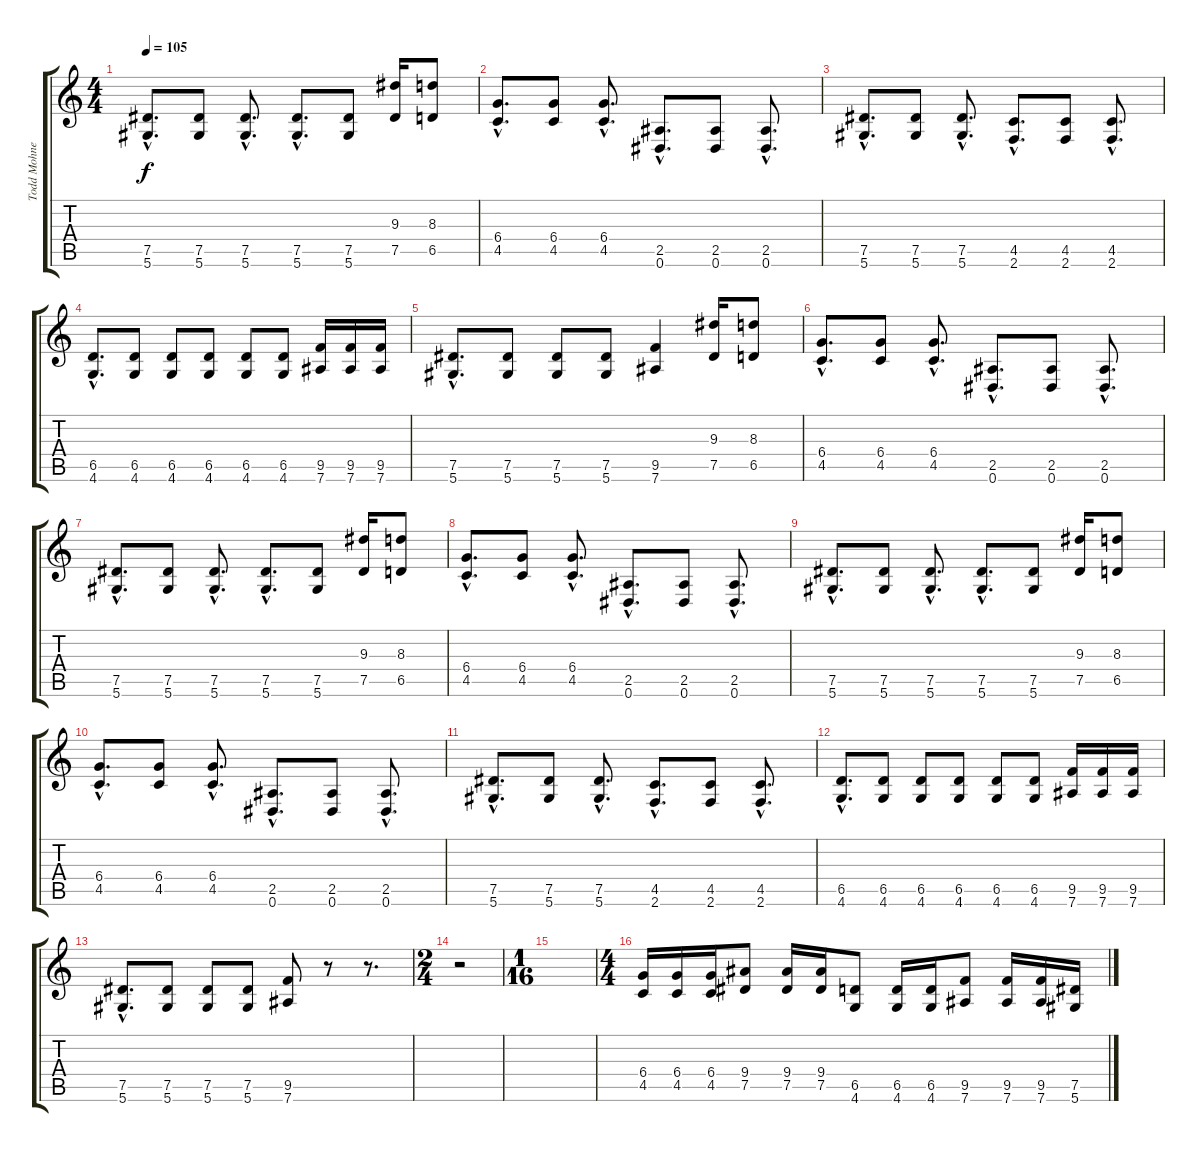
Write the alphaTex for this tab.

\track ("Todd Mohney" "Todd Mohne") {instrument overdrivenguitar}
\staff {score tabs}
\tuning (Eb4 Bb3 Gb3 Db3 Ab2 Eb2) {hide}
\ts (4 4)
\tempo 105
\clef g2
\ks c
(7.5{hac} 5.6{hac}).8{d dy f} (7.5 5.6).8 (7.5{hac} 5.6{hac}).8{d} (7.5{hac} 5.6{hac}).8{d} (7.5 5.6).8 (9.3 7.5).16 (8.3 6.5).8 |
(6.4{hac} 4.5{hac}).8{d} (6.4 4.5).8 (6.4{hac} 4.5{hac}).8{d} (2.5{hac} 0.6{hac}).8{d} (2.5 0.6).8 (2.5{hac} 0.6{hac}).8{d} |
(7.5{hac} 5.6{hac}).8{d} (7.5 5.6).8 (7.5{hac} 5.6{hac}).8{d} (4.5{hac} 2.6{hac}).8{d} (4.5 2.6).8 (4.5{hac} 2.6{hac}).8{d} |
(6.5{hac} 4.6{hac}).8{d} (6.5 4.6).8 (6.5 4.6).8 (6.5 4.6).8 (6.5 4.6).8 (6.5 4.6).8 (9.5 7.6).16 (9.5 7.6).16 (9.5 7.6).16 |
(7.5{hac} 5.6{hac}).8{d} (7.5 5.6).8 (7.5 5.6).8 (7.5 5.6).8 (9.5 7.6).4 (9.3 7.5).16 (8.3 6.5).8 |
(6.4{hac} 4.5{hac}).8{d} (6.4 4.5).8 (6.4{hac} 4.5{hac}).8{d} (2.5{hac} 0.6{hac}).8{d} (2.5 0.6).8 (2.5{hac} 0.6{hac}).8{d} |
(7.5{hac} 5.6{hac}).8{d} (7.5 5.6).8 (7.5{hac} 5.6{hac}).8{d} (7.5{hac} 5.6{hac}).8{d} (7.5 5.6).8 (9.3 7.5).16 (8.3 6.5).8 |
(6.4{hac} 4.5{hac}).8{d} (6.4 4.5).8 (6.4{hac} 4.5{hac}).8{d} (2.5{hac} 0.6{hac}).8{d} (2.5 0.6).8 (2.5{hac} 0.6{hac}).8{d} |
(7.5{hac} 5.6{hac}).8{d} (7.5 5.6).8 (7.5{hac} 5.6{hac}).8{d} (7.5{hac} 5.6{hac}).8{d} (7.5 5.6).8 (9.3 7.5).16 (8.3 6.5).8 |
(6.4{hac} 4.5{hac}).8{d} (6.4 4.5).8 (6.4{hac} 4.5{hac}).8{d} (2.5{hac} 0.6{hac}).8{d} (2.5 0.6).8 (2.5{hac} 0.6{hac}).8{d} |
(7.5{hac} 5.6{hac}).8{d} (7.5 5.6).8 (7.5{hac} 5.6{hac}).8{d} (4.5{hac} 2.6{hac}).8{d} (4.5 2.6).8 (4.5{hac} 2.6{hac}).8{d} |
(6.5{hac} 4.6{hac}).8{d} (6.5 4.6).8 (6.5 4.6).8 (6.5 4.6).8 (6.5 4.6).8 (6.5 4.6).8 (9.5 7.6).16 (9.5 7.6).16 (9.5 7.6).16 |
(7.5{hac} 5.6{hac}).8{d} (7.5 5.6).8 (7.5 5.6).8 (7.5 5.6).8 (9.5 7.6).8 r.8 r.8{d} |
\ts (2 4)
r.2 |
\ts (1 16)
|
\ts (4 4)
(6.4 4.5).16 (6.4 4.5).16 (6.4 4.5).16 (9.4 7.5).8 (9.4 7.5).16 (9.4 7.5).16 (6.5 4.6).8 (6.5 4.6).16 (6.5 4.6).16 (9.5 7.6).8 (9.5 7.6).16 (9.5 7.6).16 (7.5 5.6).16
